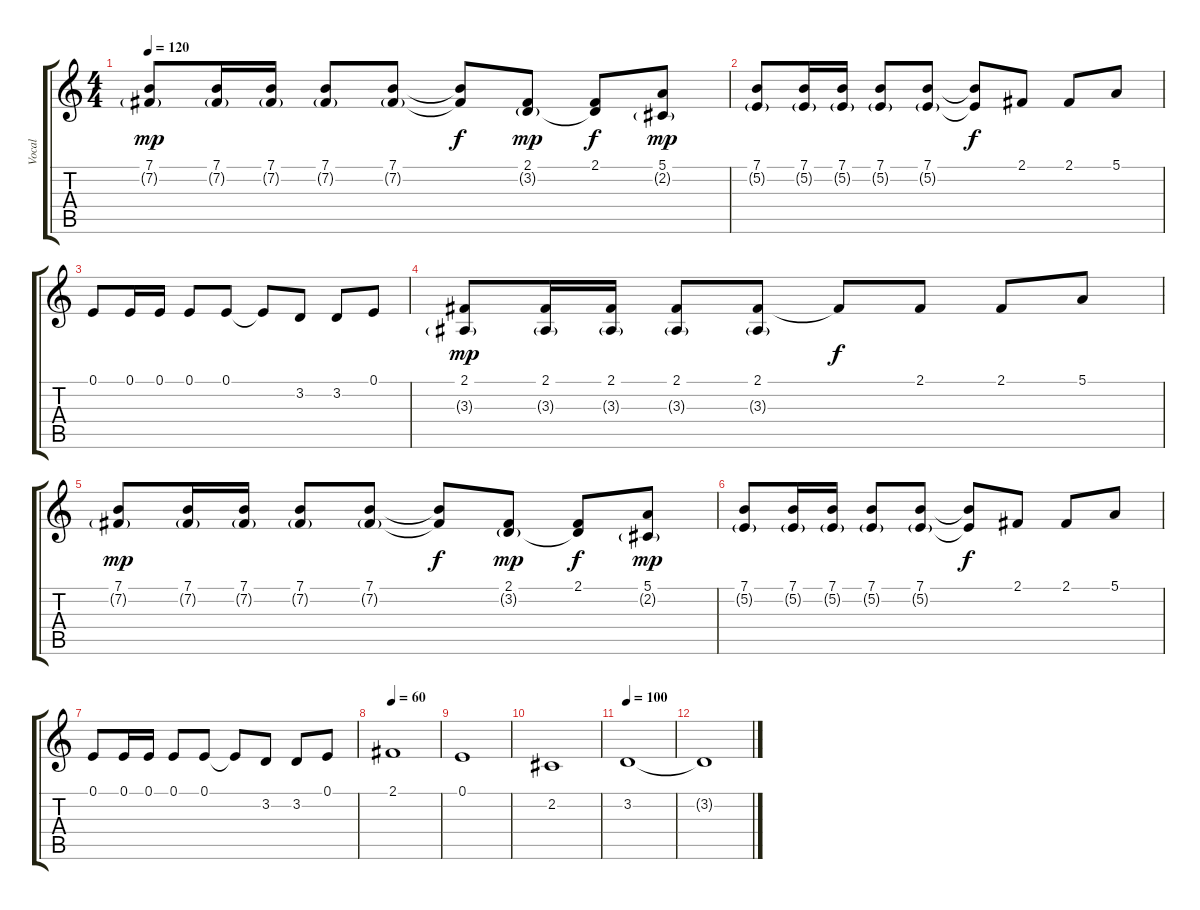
\track ("Vocal" "Vocal") {instrument altosax}
\staff {score tabs}
\tuning (E4 B3 G3 D3 A2 E2) {hide}
\ts (4 4)
\tempo 120
\clef g2
\ks c
(7.1 7.2{g}).8{dy mp} (7.1 7.2{g}).16 (7.1 7.2{g}).16 (7.1 7.2{g}).8 (7.1 7.2{g}).8 (7.1{t} 7.2{t}).8{dy f} (2.1 3.2{g}).8{dy mp} (2.1 3.2{t}).8{dy f} (5.1 2.2{g}).8{dy mp} |
(7.1 5.2{g}).8 (7.1 5.2{g}).16 (7.1 5.2{g}).16 (7.1 5.2{g}).8 (7.1 5.2{g}).8 (7.1{t} 5.2{t}).8{dy f} 2.1.8 2.1.8 5.1.8 |
0.1.8 0.1.16 0.1.16 0.1.8 0.1.8 0.1{t}.8 3.2.8 3.2.8 0.1.8 |
(2.1 3.3{g}).8{dy mp} (2.1 3.3{g}).16 (2.1 3.3{g}).16 (2.1 3.3{g}).8 (2.1 3.3{g}).8 2.1{t}.8{dy f} 2.1.8 2.1.8 5.1.8 |
(7.1 7.2{g}).8{dy mp} (7.1 7.2{g}).16 (7.1 7.2{g}).16 (7.1 7.2{g}).8 (7.1 7.2{g}).8 (7.1{t} 7.2{t}).8{dy f} (2.1 3.2{g}).8{dy mp} (2.1 3.2{t}).8{dy f} (5.1 2.2{g}).8{dy mp} |
(7.1 5.2{g}).8 (7.1 5.2{g}).16 (7.1 5.2{g}).16 (7.1 5.2{g}).8 (7.1 5.2{g}).8 (7.1{t} 5.2{t}).8{dy f} 2.1.8 2.1.8 5.1.8 |
0.1.8 0.1.16 0.1.16 0.1.8 0.1.8 0.1{t}.8 3.2.8 3.2.8 0.1.8 |
\tempo 60
2.1.1 |
0.1.1 |
2.2.1 |
\tempo 100
3.2.1 |
3.2{t}.1
